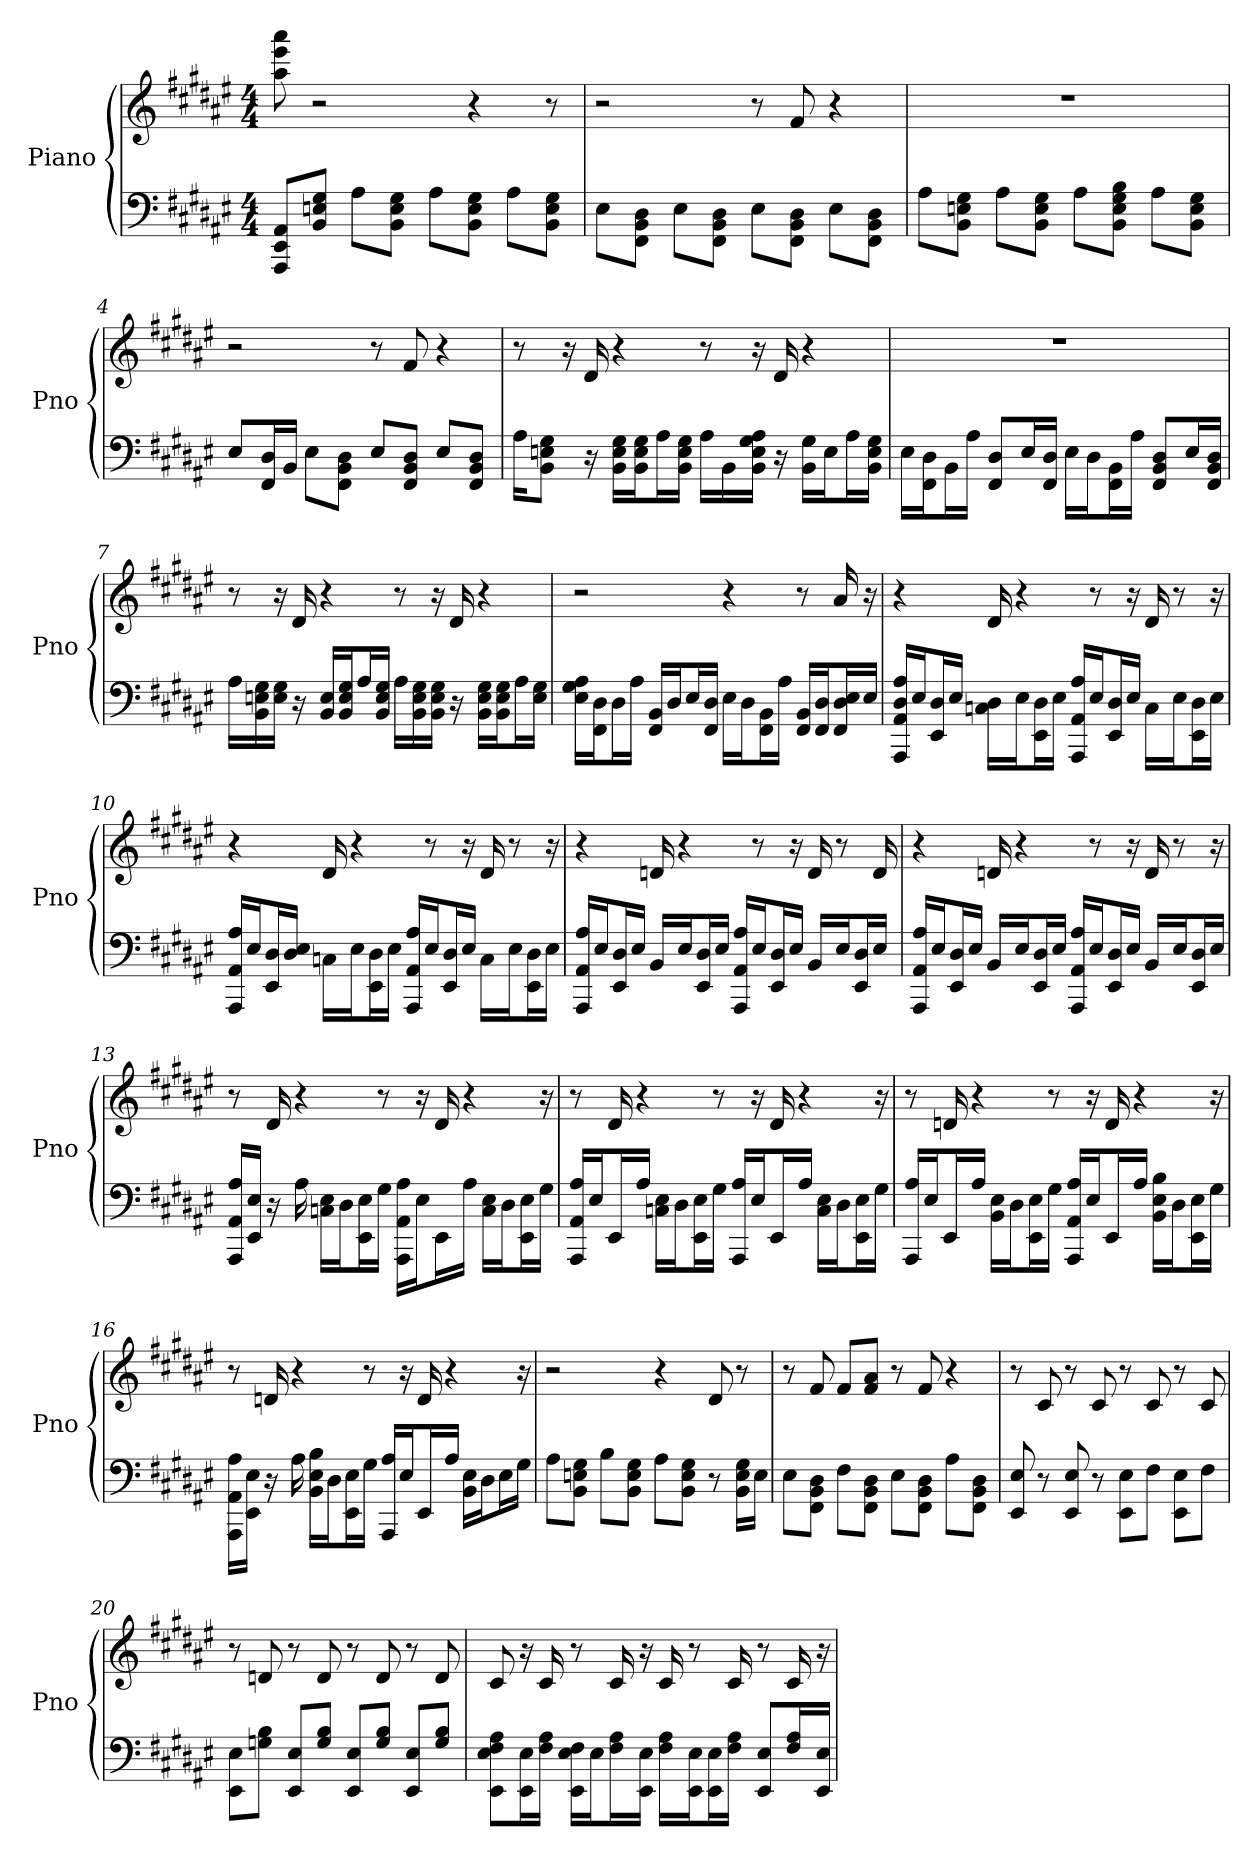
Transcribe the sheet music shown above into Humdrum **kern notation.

**kern	**kern
*part1	*part1
*staff2	*staff1
*I"Piano	*
*I'Pno	*
*clefF4	*clefG2
*k[f#c#g#d#a#e#]	*k[f#c#g#d#a#e#]
*F#:	*F#:
*M4/4	*M4/4
*MM111	*MM111
=1	=1
8EE#/ 8AAA#/ 8AA#/L	8aa# 8aaa# 8eee#
8E/ 8BB/ 8G#/J	2r
8A#\L	.
8E\ 8BB\ 8G#\J	.
8A#\L	.
8E\ 8BB\ 8G#\J	4r
8A#\L	.
8E\ 8BB\ 8G#\J	8r
=2	=2
8E#\L	2r
8FF#\ 8BB\ 8D#\J	.
8E#\L	.
8BB\ 8FF#\ 8D#\J	.
8E#\L	8r
8BB\ 8FF#\ 8D#\J	8f#
8E#\L	4r
8BB\ 8FF#\ 8D#\J	.
=3	=3
8A#\L	1r
8E\ 8BB\ 8G#\J	.
8A#\L	.
8BB\ 8G#\ 8E\J	.
8A#\L	.
8BB\ 8G#\ 8B\ 8E\J	.
8A#\L	.
8BB\ 8G#\ 8E\J	.
=4	=4
8E#/L	2r
16D#/ 16FF#/L	.
16BB/JJ	.
8E#\L	.
8BB\ 8FF#\ 8D#\J	.
8E#/L	8r
8FF#/ 8D#/ 8BB/J	8f#
8E#/L	4r
8FF#/ 8D#/ 8BB/J	.
=5	=5
16A#\KL	8r
8E\ 8G#\ 8BB\J	.
.	16r
16r	16d#
16BB\ 16E\ 16G#\LL	4r
16BB\ 16E\ 16G#\J	.
16A#\L	.
16E\ 16BB\ 16G#\JJ	.
16A#\LL	8r
16BB\	.
16G#\ 16A#\ 16E\ 16BB\JJ	16r
16r	16d#
16G#\ 16BB\LL	4r
16E\J	.
16A#\L	.
16G#\ 16E\ 16BB\JJ	.
=6	=6
16E#\LL	1r
16FF#\ 16D#\J	.
16BB\L	.
16A#\JJ	.
8FF#/ 8D#/L	.
16E#/L	.
16FF#/ 16D#/JJ	.
16E#\LL	.
16D#\J	.
16FF#\ 16BB\L	.
16A#\JJ	.
8FF#/ 8D#/ 8BB/L	.
16E#/L	.
16D#/ 16BB/ 16FF#/JJ	.
=7	=7
16A#\LL	8r
16E\ 16BB\ 16G#\	.
16E\ 16G#\JJ	16r
16r	16d#
16E/ 16BB/LL	4r
16E/ 16BB/ 16G#/J	.
16A#/L	.
16G#/ 16E/ 16BB/JJ	.
16A#\LL	8r
16E\ 16G#\ 16BB\	.
16E\ 16G#\ 16BB\JJ	16r
16r	16d#
16BB\ 16E\ 16G#\LL	4r
16E\ 16BB\ 16G#\J	.
16A#\L	.
16E\ 16G#\JJ	.
=8	=8
16G#\ 16E#\ 16A#\LL	2r
16FF#\ 16D#\J	.
16D#\L	.
16A#\JJ	.
16FF#/ 16BB/LL	.
16D#/J	.
16E#/L	.
16FF#/ 16D#/JJ	.
16E#\LL	4r
16D#\J	.
16FF#\ 16BB\L	.
16A#\JJ	.
16FF#/ 16BB/LL	8r
16D#/ 16FF#/J	.
16E#/ 16FF#/ 16D#/L	16a#
16E#/JJ	16r
=9	=9
16AAA#/ 16AA#/ 16A#/ 16D#/LL	4r
16E#/J	.
16D#/ 16EE#/L	.
16E#/JJ	.
16D#\ 16C\LL	16d#
16E#\J	4r
16EE#\ 16D#\L	.
16E#\JJ	.
16AAA#/ 16A#/ 16AA#/LL	.
16E#/J	8r
16EE#/ 16D#/L	.
16E#/JJ	16r
16C\LL	16d#
16E#\J	8r
16D#\ 16EE#\L	.
16E#\JJ	16r
=10	=10
16AAA#/ 16AA#/ 16A#/LL	4r
16E#/J	.
16D#/ 16EE#/L	.
16E#/ 16D#/JJ	.
16C\LL	16d#
16E#\J	4r
16D#\ 16EE#\L	.
16E#\JJ	.
16AAA#/ 16A#/ 16AA#/LL	.
16E#/J	8r
16D#/ 16EE#/L	.
16E#/JJ	16r
16C\LL	16d#
16E#\J	8r
16D#\ 16EE#\L	.
16E#\JJ	16r
=11	=11
16AA#/ 16AAA#/ 16A#/LL	4r
16E#/J	.
16D#/ 16EE#/L	.
16E#/JJ	.
16BB/LL	16d
16E#/J	4r
16EE#/ 16D#/L	.
16E#/JJ	.
16AA#/ 16AAA#/ 16A#/LL	.
16E#/J	8r
16D#/ 16EE#/L	.
16E#/JJ	16r
16BB/LL	16d
16E#/J	8r
16D#/ 16EE#/L	.
16E#/JJ	16d
=12	=12
16AAA#/ 16AA#/ 16A#/LL	4r
16E#/J	.
16D#/ 16EE#/L	.
16E#/JJ	.
16BB/LL	16d
16E#/J	4r
16EE#/ 16D#/L	.
16E#/JJ	.
16AAA#/ 16AA#/ 16A#/LL	.
16E#/J	8r
16EE#/ 16D#/L	.
16E#/JJ	16r
16BB/LL	16d
16E#/J	8r
16EE#/ 16D#/L	.
16E#/JJ	16r
=13	=13
16AA#/ 16AAA#/ 16A#/LL	8r
16E#/ 16EE#/JJ	.
16r	16d#
16A#	4r
16E#\ 16C\LL	.
16D#\J	.
16EE#\ 16E#\L	.
16G#\JJ	8r
16AA#\ 16AAA#\ 16A#\LL	.
16E#\J	16r
16EE#\L	16d#
16A#\JJ	4r
16E#\ 16C\LL	.
16D#\J	.
16E#\ 16EE#\L	.
16G#\JJ	16r
=14	=14
16AAA#/ 16A#/ 16AA#/LL	8r
16E#/J	.
16EE#/L	16d#
16A#/JJ	4r
16C\ 16E#\LL	.
16D#\J	.
16EE#\ 16E#\L	.
16G#\JJ	8r
16AAA#/ 16A#/LL	.
16E#/J	16r
16EE#/L	16d#
16A#/JJ	4r
16C\ 16E#\LL	.
16D#\J	.
16E#\ 16EE#\L	.
16G#\JJ	16r
=15	=15
16AAA#/ 16A#/LL	8r
16E#/J	.
16EE#/L	16d
16A#/JJ	4r
16E#\ 16BB\LL	.
16D#\J	.
16E#\ 16EE#\L	.
16G#\JJ	8r
16AAA#/ 16A#/ 16AA#/LL	.
16E#/J	16r
16EE#/L	16d
16A#/JJ	4r
16E#\ 16B\ 16BB\LL	.
16D#\J	.
16EE#\ 16E#\L	.
16G#\JJ	16r
=16	=16
16A#\ 16AA#\ 16AAA#\LL	8r
16EE#\ 16E#\JJ	.
16r	16d
16A#	4r
16BB\ 16B\ 16E#\LL	.
16D#\J	.
16EE#\ 16E#\L	.
16G#\JJ	8r
16AAA#/ 16A#/LL	.
16E#/J	16r
16EE#/L	16d
16A#/JJ	4r
16E#\ 16BB\LL	.
16D#\J	.
16E#\L	.
16G#\JJ	16r
=17	=17
8A#\L	2r
8G#\ 8E\ 8BB\J	.
8B\L	.
8BB\ 8E\ 8G#\J	.
8A#\L	4r
8E\ 8BB\ 8G#\J	.
8r	8d#
16G#\ 16BB\ 16E\LL	8r
16E\JJ	.
=18	=18
8E#\L	8r
8BB\ 8FF#\ 8D#\J	8f#
8F#\L	8f#/L
8FF#\ 8BB\ 8D#\J	8a#/ 8f#/J
8E#\L	8r
8FF#\ 8BB\ 8D#\J	8f#
8A#\L	4r
8D#\ 8FF#\ 8BB\J	.
=19	=19
8EE# 8E#	8r
8r	8c#
8E# 8EE#	8r
8r	8c#
8E#\ 8EE#\L	8r
8F#\J	8c#
8E#\ 8EE#\L	8r
8F#\J	8c#
=20	=20
8E#\ 8EE#\L	8r
8B\ 8G\J	8d
8EE#/ 8E#/L	8r
8B/ 8G/J	8d
8EE#/ 8E#/L	8r
8B/ 8G/J	8d
8EE#/ 8E#/L	8r
8B/ 8G/J	8d
=21	=21
8F#\ 8A#\ 8EE#\ 8E#\L	8c#
16EE#\ 16E#\L	16r
16F#\ 16A#\JJ	16c#
16E#\ 16EE#\ 16F#\LL	8r
16E#\J	.
16F#\ 16A#\L	16c#
16EE#\ 16E#\JJ	16r
16A#\ 16F#\LL	16c#
16E#\ 16EE#\J	8r
16E#\ 16EE#\L	.
16F#\ 16A#\JJ	16c#
8E#/ 8EE#/L	8r
16F#/ 16A#/L	16c#
16E#/ 16EE#/JJ	16r
=	=
*-	*-
